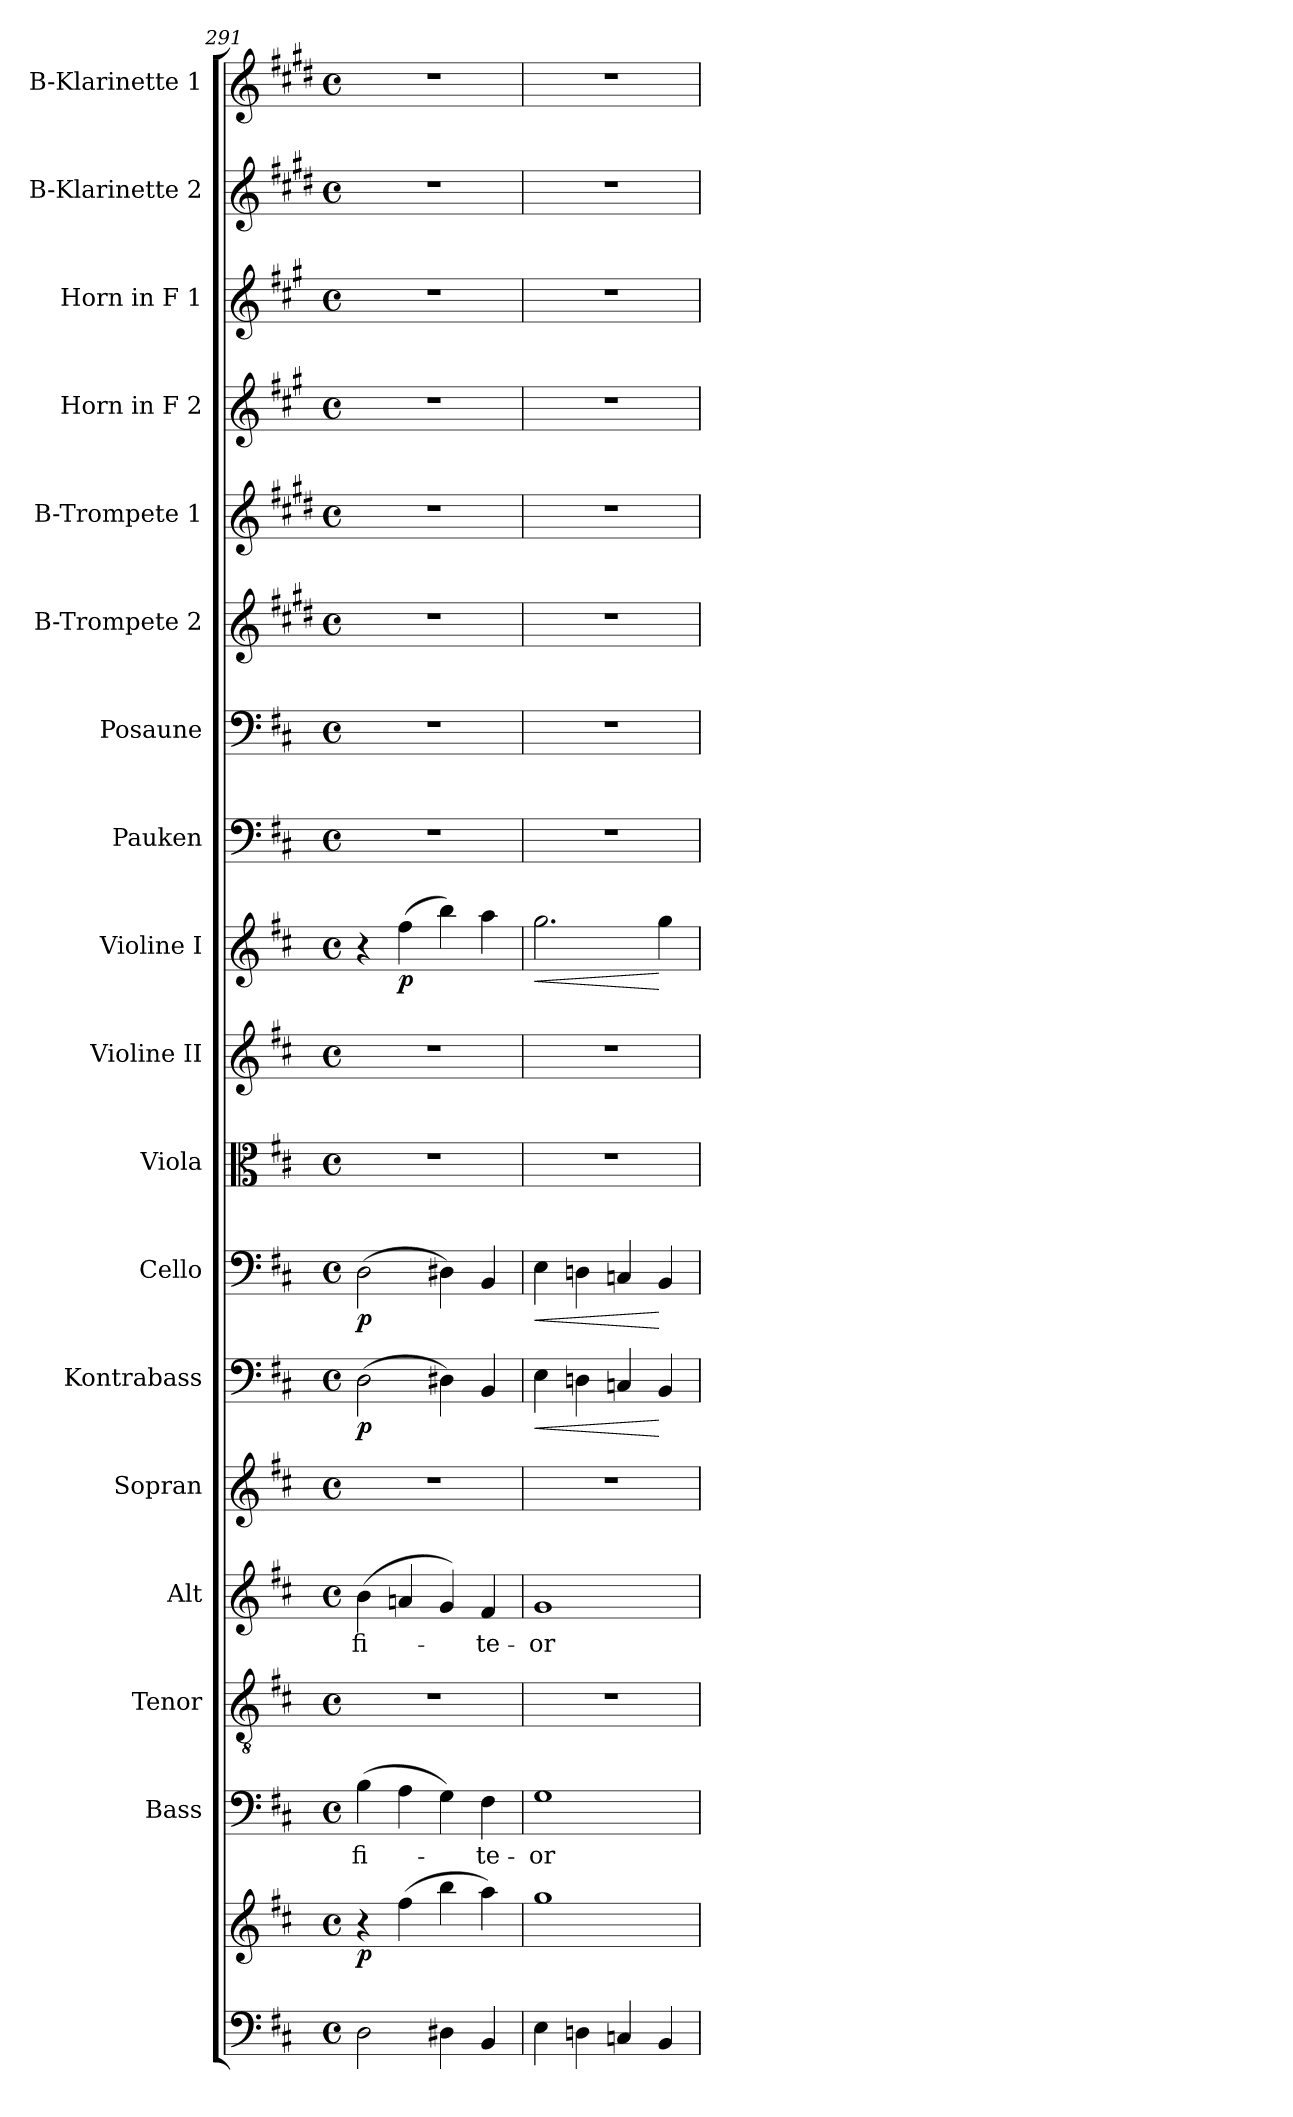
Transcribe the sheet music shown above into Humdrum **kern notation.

**kern	**kern	**dynam	**kern	**text	**kern	**kern	**text	**kern	**kern	**dynam	**kern	**dynam	**kern	**kern	**kern	**dynam	**kern	**kern	**kern	**kern	**kern	**kern	**kern	**kern
*part18	*part18	*part18	*part17	*part17	*part16	*part15	*part15	*part14	*part13	*part13	*part12	*part12	*part11	*part10	*part9	*part9	*part8	*part7	*part6	*part5	*part4	*part3	*part2	*part1
*staff19	*staff18	*staff18/19	*staff17	*staff17	*staff16	*staff15	*staff15	*staff14	*staff13	*staff13	*staff12	*staff12	*staff11	*staff10	*staff9	*staff9	*staff8	*staff7	*staff6	*staff5	*staff4	*staff3	*staff2	*staff1
*	*	*	*I"Bass	*	*I"Tenor	*I"Alt	*	*I"Sopran	*I"Kontrabass	*	*I"Cello	*	*I"Viola	*I"Violine II	*I"Violine I	*	*I"Pauken	*I"Posaune	*I"B-Trompete 2	*I"B-Trompete 1	*I"Horn in F 2	*I"Horn in F 1	*I"B-Klarinette 2	*I"B-Klarinette 1
*	*	*	*I'B.	*	*I'T.	*I'A.	*	*I'S.	*I'Kb.	*	*	*	*I'Vla.	*I'Vl. II	*I'Vl. I	*	*I'Pk.	*I'Pos.	*I'B Trp. 2	*I'B Trp. 1	*	*	*I'B Kl. 2	*I'B Kl. 1
*clefF4	*clefG2	*	*clefF4	*	*clefGv2	*clefG2	*	*clefG2	*clefF4	*	*clefF4	*	*clefC3	*clefG2	*clefG2	*	*clefF4	*clefF4	*clefG2	*clefG2	*clefG2	*clefG2	*clefG2	*clefG2
*	*	*	*	*	*	*	*	*	*ITrd7c12	*	*	*	*	*	*	*	*	*	*ITrd1c2	*ITrd1c2	*ITrd4c7	*ITrd4c7	*ITrd1c2	*ITrd1c2
*k[f#c#]	*k[f#c#]	*	*k[f#c#]	*	*k[f#c#]	*k[f#c#]	*	*k[f#c#]	*k[f#c#]	*	*k[f#c#]	*	*k[f#c#]	*k[f#c#]	*k[f#c#]	*	*k[f#c#]	*k[f#c#]	*k[f#c#]	*k[f#c#]	*k[f#c#]	*k[f#c#]	*k[f#c#]	*k[f#c#]
*D:	*D:	*	*D:	*	*D:	*D:	*	*D:	*D:	*	*D:	*	*D:	*D:	*D:	*	*D:	*D:	*D:	*D:	*D:	*D:	*D:	*D:
*M4/4	*M4/4	*	*M4/4	*	*M4/4	*M4/4	*	*M4/4	*M4/4	*	*M4/4	*	*M4/4	*M4/4	*M4/4	*	*M4/4	*M4/4	*M4/4	*M4/4	*M4/4	*M4/4	*M4/4	*M4/4
*met(c)	*met(c)	*	*met(c)	*	*met(c)	*met(c)	*	*met(c)	*met(c)	*	*met(c)	*	*met(c)	*met(c)	*met(c)	*	*met(c)	*met(c)	*met(c)	*met(c)	*met(c)	*met(c)	*met(c)	*met(c)
=291	=291	=291	=291	=291	=291	=291	=291	=291	=291	=291	=291	=291	=291	=291	=291	=291	=291	=291	=291	=291	=291	=291	=291	=291
!	!	!LO:DY:b	!	!LO:LY:b	!	!	!LO:LY:b	!	!	!LO:DY:b	!	!LO:DY:b	!	!	!	!	!	!	!	!	!	!	!	!
2D\	4r	p	(>4B\	-fi-	1r	(>4b\	-fi-	1r	(>2DD\	p	(>2D\	p	1r	1r	4r	.	1r	1r	1r	1r	1r	1r	1r	1r
!	!	!	!	!	!	!	!	!	!	!	!	!	!	!	!	!LO:DY:b	!	!	!	!	!	!	!	!
.	(>4ff#\	.	4A\	.	.	4an/	.	.	.	.	.	.	.	.	(>4ff#\	p	.	.	.	.	.	.	.	.
4D#X\	4bb\	.	4G\)	.	.	4g/)	.	.	4DD#X\)	.	4D#X\)	.	.	.	4bb\)	.	.	.	.	.	.	.	.	.
!	!	!	!	!LO:LY:b	!	!	!LO:LY:b	!	!	!	!	!	!	!	!	!	!	!	!	!	!	!	!	!
4BB/	4aa\)	.	4F#\	-te-	.	4f#/	-te-	.	4BBB/	.	4BB/	.	.	.	4aa\	.	.	.	.	.	.	.	.	.
=292	=292	=292	=292	=292	=292	=292	=292	=292	=292	=292	=292	=292	=292	=292	=292	=292	=292	=292	=292	=292	=292	=292	=292	=292
!	!	!	!	!LO:LY:b	!	!	!LO:LY:b	!	!	!LO:HP:b	!	!LO:HP:b	!	!	!	!LO:HP:b	!	!	!	!	!	!	!	!
4E\	1gg	.	1G	-or	1r	1g	-or	1r	4EE\	<	4E\	<	1r	1r	2.gg\	<	1r	1r	1r	1r	1r	1r	1r	1r
4Dn\	.	.	.	.	.	.	.	.	4DDn\	.	4Dn\	.	.	.	.	.	.	.	.	.	.	.	.	.
4Cn/	.	.	.	.	.	.	.	.	4CCn/	.	4Cn/	.	.	.	.	.	.	.	.	.	.	.	.	.
4BB/	.	.	.	.	.	.	.	.	4BBB/	[	4BB/	[	.	.	4gg\	[	.	.	.	.	.	.	.	.
=	=	=	=	=	=	=	=	=	=	=	=	=	=	=	=	=	=	=	=	=	=	=	=	=
*-	*-	*-	*-	*-	*-	*-	*-	*-	*-	*-	*-	*-	*-	*-	*-	*-	*-	*-	*-	*-	*-	*-	*-	*-
